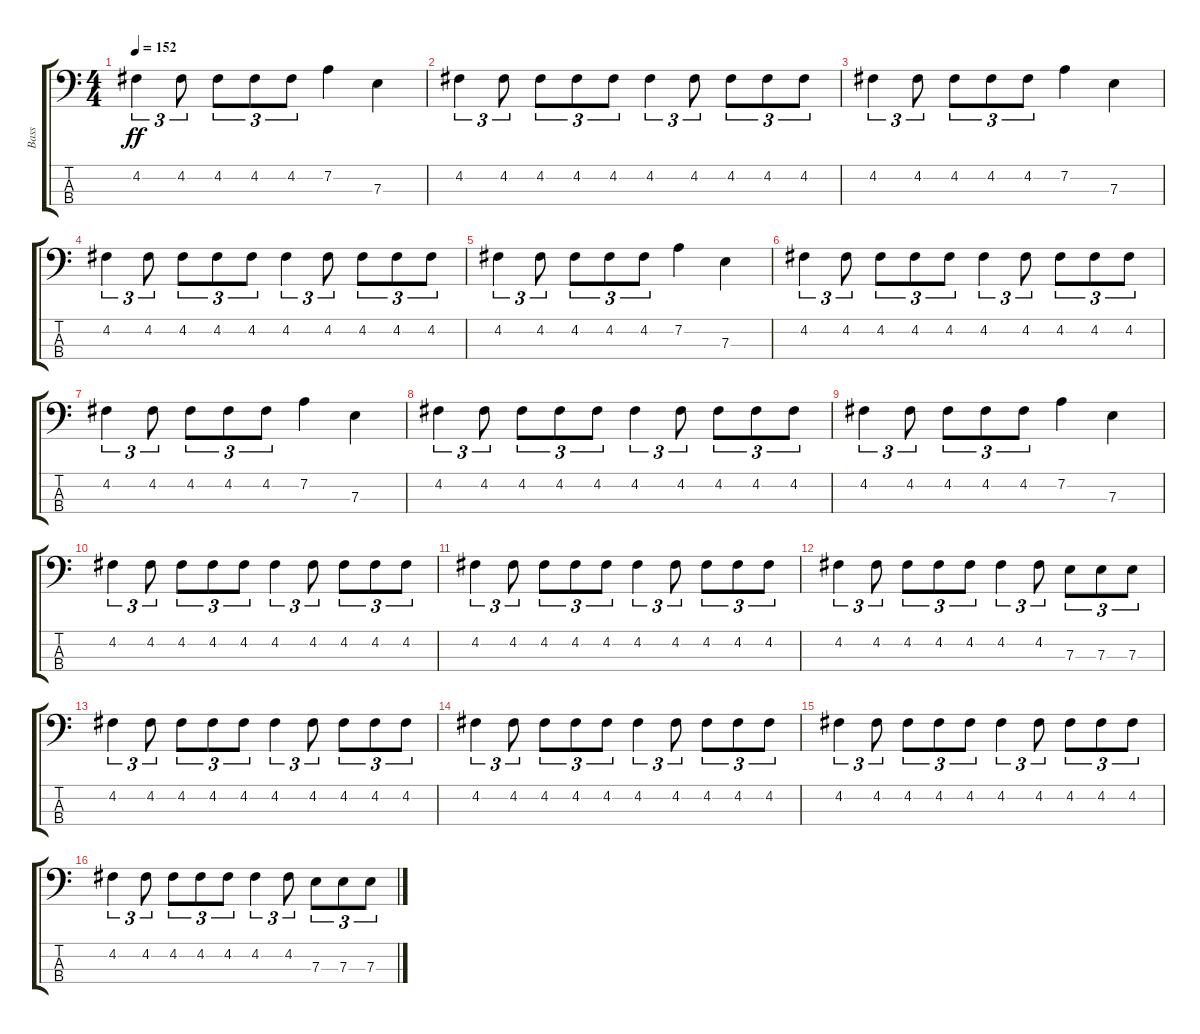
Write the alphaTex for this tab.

\track ("Bass" "Bass") {instrument electricbassfinger}
\staff {score tabs}
\tuning (G2 D2 A1 E1) {hide}
\ts (4 4)
\tempo 152
\clef f4
\ks c
4.2.4{tu (3 2) dy ff} 4.2.8{tu (3 2)} 4.2.8{tu (3 2)} 4.2.8{tu (3 2)} 4.2.8{tu (3 2)} 7.2.4 7.3.4 |
4.2.4{tu (3 2)} 4.2.8{tu (3 2)} 4.2.8{tu (3 2)} 4.2.8{tu (3 2)} 4.2.8{tu (3 2)} 4.2.4{tu (3 2)} 4.2.8{tu (3 2)} 4.2.8{tu (3 2)} 4.2.8{tu (3 2)} 4.2.8{tu (3 2)} |
4.2.4{tu (3 2)} 4.2.8{tu (3 2)} 4.2.8{tu (3 2)} 4.2.8{tu (3 2)} 4.2.8{tu (3 2)} 7.2.4 7.3.4 |
4.2.4{tu (3 2)} 4.2.8{tu (3 2)} 4.2.8{tu (3 2)} 4.2.8{tu (3 2)} 4.2.8{tu (3 2)} 4.2.4{tu (3 2)} 4.2.8{tu (3 2)} 4.2.8{tu (3 2)} 4.2.8{tu (3 2)} 4.2.8{tu (3 2)} |
4.2.4{tu (3 2)} 4.2.8{tu (3 2)} 4.2.8{tu (3 2)} 4.2.8{tu (3 2)} 4.2.8{tu (3 2)} 7.2.4 7.3.4 |
4.2.4{tu (3 2)} 4.2.8{tu (3 2)} 4.2.8{tu (3 2)} 4.2.8{tu (3 2)} 4.2.8{tu (3 2)} 4.2.4{tu (3 2)} 4.2.8{tu (3 2)} 4.2.8{tu (3 2)} 4.2.8{tu (3 2)} 4.2.8{tu (3 2)} |
4.2.4{tu (3 2)} 4.2.8{tu (3 2)} 4.2.8{tu (3 2)} 4.2.8{tu (3 2)} 4.2.8{tu (3 2)} 7.2.4 7.3.4 |
4.2.4{tu (3 2)} 4.2.8{tu (3 2)} 4.2.8{tu (3 2)} 4.2.8{tu (3 2)} 4.2.8{tu (3 2)} 4.2.4{tu (3 2)} 4.2.8{tu (3 2)} 4.2.8{tu (3 2)} 4.2.8{tu (3 2)} 4.2.8{tu (3 2)} |
4.2.4{tu (3 2)} 4.2.8{tu (3 2)} 4.2.8{tu (3 2)} 4.2.8{tu (3 2)} 4.2.8{tu (3 2)} 7.2.4 7.3.4 |
4.2.4{tu (3 2)} 4.2.8{tu (3 2)} 4.2.8{tu (3 2)} 4.2.8{tu (3 2)} 4.2.8{tu (3 2)} 4.2.4{tu (3 2)} 4.2.8{tu (3 2)} 4.2.8{tu (3 2)} 4.2.8{tu (3 2)} 4.2.8{tu (3 2)} |
4.2.4{tu (3 2)} 4.2.8{tu (3 2)} 4.2.8{tu (3 2)} 4.2.8{tu (3 2)} 4.2.8{tu (3 2)} 4.2.4{tu (3 2)} 4.2.8{tu (3 2)} 4.2.8{tu (3 2)} 4.2.8{tu (3 2)} 4.2.8{tu (3 2)} |
4.2.4{tu (3 2)} 4.2.8{tu (3 2)} 4.2.8{tu (3 2)} 4.2.8{tu (3 2)} 4.2.8{tu (3 2)} 4.2.4{tu (3 2)} 4.2.8{tu (3 2)} 7.3.8{tu (3 2)} 7.3.8{tu (3 2)} 7.3.8{tu (3 2)} |
4.2.4{tu (3 2)} 4.2.8{tu (3 2)} 4.2.8{tu (3 2)} 4.2.8{tu (3 2)} 4.2.8{tu (3 2)} 4.2.4{tu (3 2)} 4.2.8{tu (3 2)} 4.2.8{tu (3 2)} 4.2.8{tu (3 2)} 4.2.8{tu (3 2)} |
4.2.4{tu (3 2)} 4.2.8{tu (3 2)} 4.2.8{tu (3 2)} 4.2.8{tu (3 2)} 4.2.8{tu (3 2)} 4.2.4{tu (3 2)} 4.2.8{tu (3 2)} 4.2.8{tu (3 2)} 4.2.8{tu (3 2)} 4.2.8{tu (3 2)} |
4.2.4{tu (3 2)} 4.2.8{tu (3 2)} 4.2.8{tu (3 2)} 4.2.8{tu (3 2)} 4.2.8{tu (3 2)} 4.2.4{tu (3 2)} 4.2.8{tu (3 2)} 4.2.8{tu (3 2)} 4.2.8{tu (3 2)} 4.2.8{tu (3 2)} |
4.2.4{tu (3 2)} 4.2.8{tu (3 2)} 4.2.8{tu (3 2)} 4.2.8{tu (3 2)} 4.2.8{tu (3 2)} 4.2.4{tu (3 2)} 4.2.8{tu (3 2)} 7.3.8{tu (3 2)} 7.3.8{tu (3 2)} 7.3.8{tu (3 2)}
